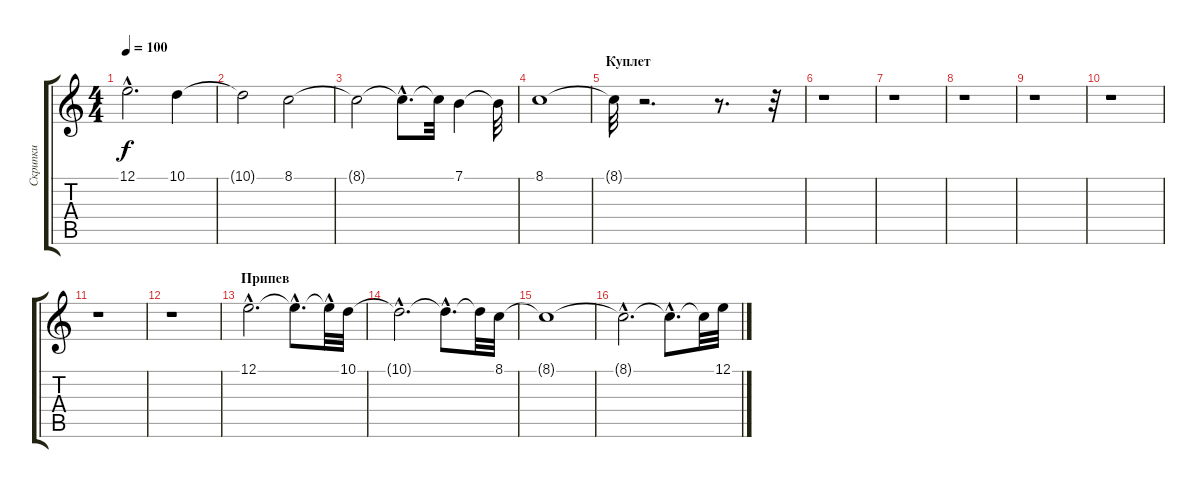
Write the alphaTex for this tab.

\track ("Скрипки" "Скрипки") {instrument stringensemble2}
\staff {score tabs}
\tuning (E4 B3 G3 D3 A2 E2) {hide}
\ts (4 4)
\tempo 100
\clef g2
\ks c
12.1{hac}.2{d dy f} 10.1.4 |
10.1{t}.2 8.1.2 |
8.1{t}.2 8.1{hac t}.8{d} 8.1{t}.32 7.1.4 7.1{t}.32 |
8.1.1 |
\section ("" "Куплет")
8.1{t}.32 r.2{d} r.8{d} r.32 |
r.1 |
r.1 |
r.1 |
r.1 |
r.1 |
r.1 |
r.1 |
\section ("" "Припев")
12.1{hac}.2{d} 12.1{hac t}.8{d} 12.1{hac t}.32 10.1.32 |
10.1{hac t}.2{d} 10.1{hac t}.8{d} 10.1{t}.32 8.1.32 |
8.1{t}.1 |
8.1{hac t}.2{d} 8.1{hac t}.8{d} 8.1{t}.32 12.1.32
